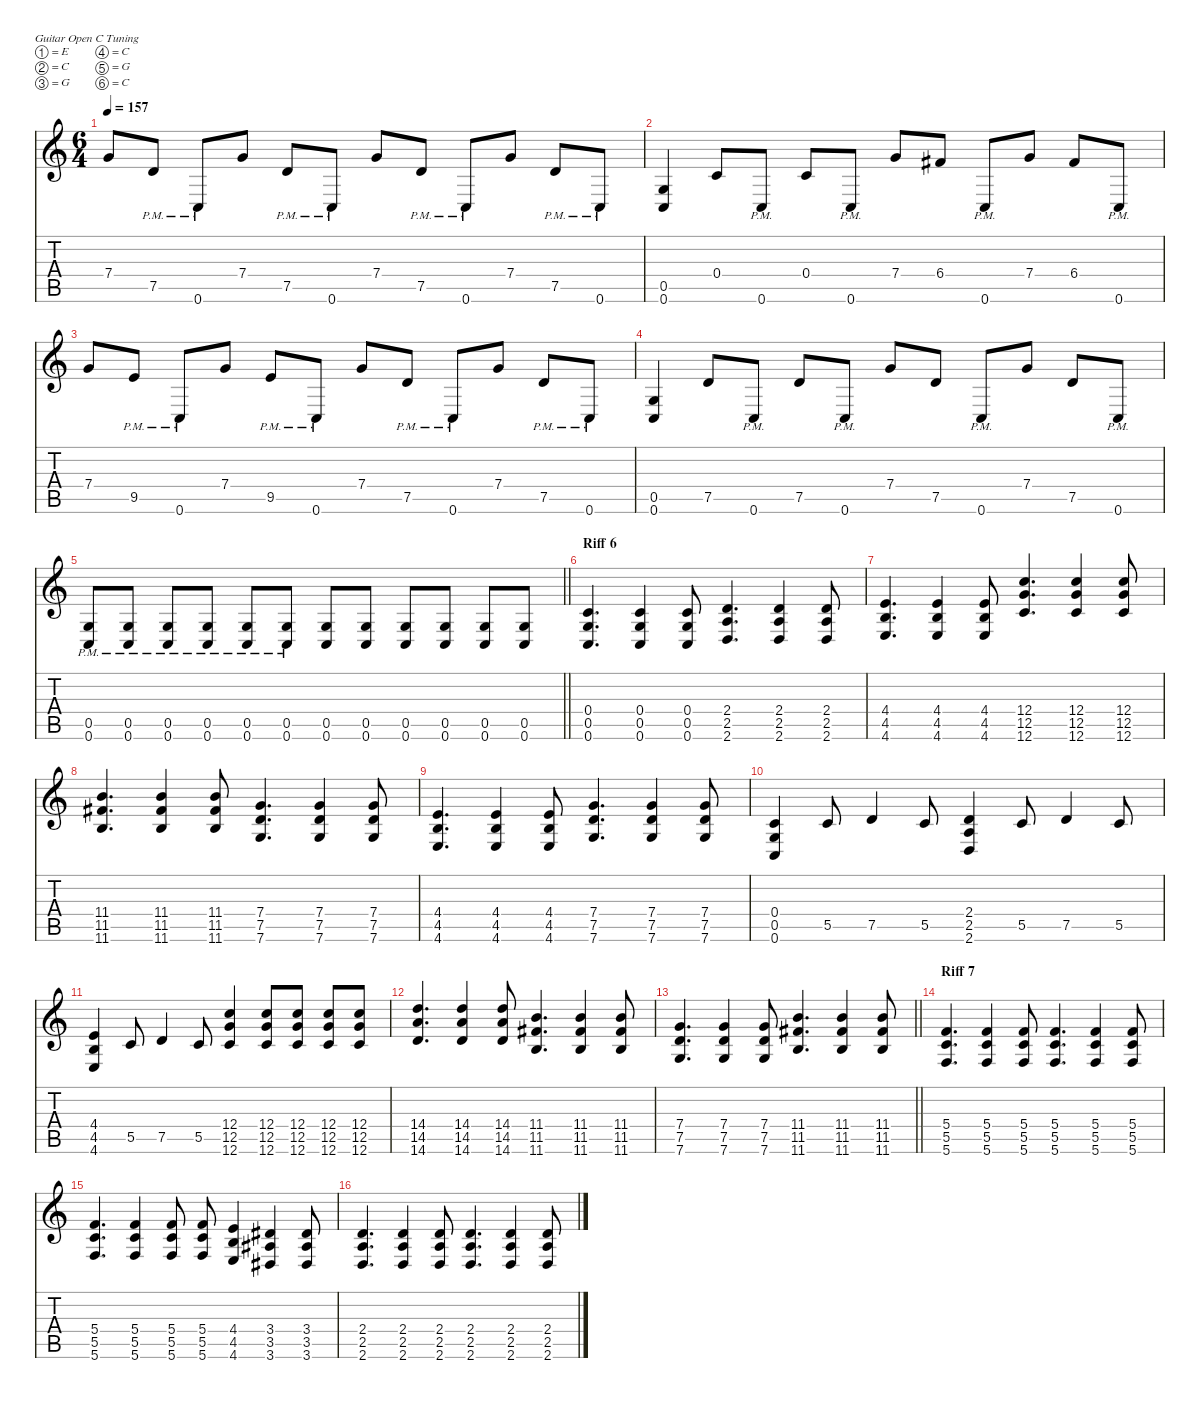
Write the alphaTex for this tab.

\defaultSystemsLayout 4
\hideDynamics
\bracketExtendMode nobrackets
\singleTrackTrackNamePolicy hidden
\multiTrackTrackNamePolicy hidden
\firstSystemTrackNameMode fullname
\firstSystemTrackNameOrientation horizontal
\otherSystemsTrackNameOrientation horizontal
\track ("Rythm 2 - Devin" "dist.guit.") {defaultSystemsLayout 4 mute instrument distortionguitar}
\staff {score tabs}
\tuning (E4 C4 G3 C3 G2 C2)
\ts (6 4)
\tempo 157
\clef g2
\ks c
7.4.8{dy f beam Up} 7.5{pm}.8{beam Up} 0.6{pm}.8{beam Up} 7.4.8{beam Up} 7.5{pm}.8{beam Up} 0.6{pm}.8{beam Up} 7.4.8{beam Up} 7.5{pm}.8{beam Up} 0.6{pm}.8{beam Up} 7.4.8{beam Up} 7.5{pm}.8{beam Up} 0.6{pm}.8{beam Up} |
(0.5 0.6).4{beam Up} 0.4.8{beam Up} 0.6{pm}.8{beam Up} 0.4.8{beam Up} 0.6{pm}.8{beam Up} 7.4.8{beam Up} 6.4{acc #}.8{beam Up} 0.6{pm}.8{beam Up} 7.4.8{beam Up} 6.4{acc #}.8{beam Up} 0.6{pm}.8{beam Up} |
7.4.8{beam Up} 9.5{pm}.8{beam Up} 0.6{pm}.8{beam Up} 7.4.8{beam Up} 9.5{pm}.8{beam Up} 0.6{pm}.8{beam Up} 7.4.8{beam Up} 7.5{pm}.8{beam Up} 0.6{pm}.8{beam Up} 7.4.8{beam Up} 7.5{pm}.8{beam Up} 0.6{pm}.8{beam Up} |
(0.5 0.6).4{beam Up} 7.5.8{beam Up} 0.6{pm}.8{beam Up} 7.5.8{beam Up} 0.6{pm}.8{beam Up} 7.4.8{beam Up} 7.5.8{beam Up} 0.6{pm}.8{beam Up} 7.4.8{beam Up} 7.5.8{beam Up} 0.6{pm}.8{beam Up} |
\barLineRight lightlight
(0.5{pm} 0.6{pm}).8{beam Up} (0.5{pm} 0.6{pm}).8{beam Up} (0.5{pm} 0.6{pm}).8{beam Up} (0.5{pm} 0.6{pm}).8{beam Up} (0.5{pm} 0.6{pm}).8{beam Up} (0.5{pm} 0.6{pm}).8{beam Up} (0.5 0.6).8{beam Up} (0.5 0.6).8{beam Up} (0.5 0.6).8{beam Up} (0.5 0.6).8{beam Up} (0.5 0.6).8{beam Up} (0.5 0.6).8{beam Up} |
\section ("" "Riff 6")
(0.4 0.5 0.6).4{d beam Up} (0.4 0.5 0.6).4{beam Up} (0.4 0.5 0.6).8{beam Up} (2.4 2.5 2.6).4{d beam Up} (2.4 2.5 2.6).4{beam Up} (2.4 2.5 2.6).8{beam Up} |
(4.4 4.5 4.6).4{d beam Up} (4.4 4.5 4.6).4{beam Up} (4.4 4.5 4.6).8{beam Up} (12.4 12.5 12.6).4{d beam Up} (12.4 12.5 12.6).4{beam Up} (12.4 12.5 12.6).8{beam Up} |
(11.4 11.5{acc #} 11.6).4{d beam Up} (11.4 11.5{acc #} 11.6).4{beam Up} (11.4 11.5{acc #} 11.6).8{beam Up} (7.4 7.5 7.6).4{d beam Up} (7.4 7.5 7.6).4{beam Up} (7.4 7.5 7.6).8{beam Up} |
(4.4 4.5 4.6).4{d beam Up} (4.4 4.5 4.6).4{beam Up} (4.4 4.5 4.6).8{beam Up} (7.4 7.5 7.6).4{d beam Up} (7.4 7.5 7.6).4{beam Up} (7.4 7.5 7.6).8{beam Up} |
(0.4 0.5 0.6).4{beam Up} 5.5.8{beam Up} 7.5.4{beam Up} 5.5.8{beam Up} (2.4 2.5 2.6).4{beam Up} 5.5.8{beam Up} 7.5.4{beam Up} 5.5.8{beam Up} |
(4.4 4.5 4.6).4{beam Up} 5.5.8{beam Up} 7.5.4{beam Up} 5.5.8{beam Up} (12.4 12.5 12.6).4{beam Up} (12.4 12.5 12.6).8{beam Up} (12.4 12.5 12.6).8{beam Up} (12.4 12.5 12.6).8{beam Up} (12.4 12.5 12.6).8{beam Up} |
(14.4 14.5 14.6).4{d beam Up} (14.4 14.5 14.6).4{beam Up} (14.4 14.5 14.6).8{beam Up} (11.4 11.5{acc #} 11.6).4{d beam Up} (11.4 11.5{acc #} 11.6).4{beam Up} (11.4 11.5{acc #} 11.6).8{beam Up} |
\barLineRight lightlight
(7.4 7.5 7.6).4{d beam Up} (7.4 7.5 7.6).4{beam Up} (7.4 7.5 7.6).8{beam Up} (11.4 11.5{acc #} 11.6).4{d beam Up} (11.4 11.5{acc #} 11.6).4{beam Up} (11.4 11.5{acc #} 11.6).8{beam Up} |
\section ("" "Riff 7")
(5.4 5.5 5.6).4{d beam Up} (5.4 5.5 5.6).4{beam Up} (5.4 5.5 5.6).8{beam Up} (5.4 5.5 5.6).4{d beam Up} (5.4 5.5 5.6).4{beam Up} (5.4 5.5 5.6).8{beam Up} |
(5.4 5.5 5.6).4{d beam Up} (5.4 5.5 5.6).4{beam Up} (5.4 5.5 5.6).8{beam Up} (5.4 5.5 5.6).8{beam Up} (4.4 4.5 4.6).4{beam Up} (3.4{acc #} 3.5{acc #} 3.6{acc #}).4{beam Up} (3.4{acc #} 3.5{acc #} 3.6{acc #}).8{beam Up} |
(2.4 2.5 2.6).4{d beam Up} (2.4 2.5 2.6).4{beam Up} (2.4 2.5 2.6).8{beam Up} (2.4 2.5 2.6).4{d beam Up} (2.4 2.5 2.6).4{beam Up} (2.4 2.5 2.6).8{beam Up}
